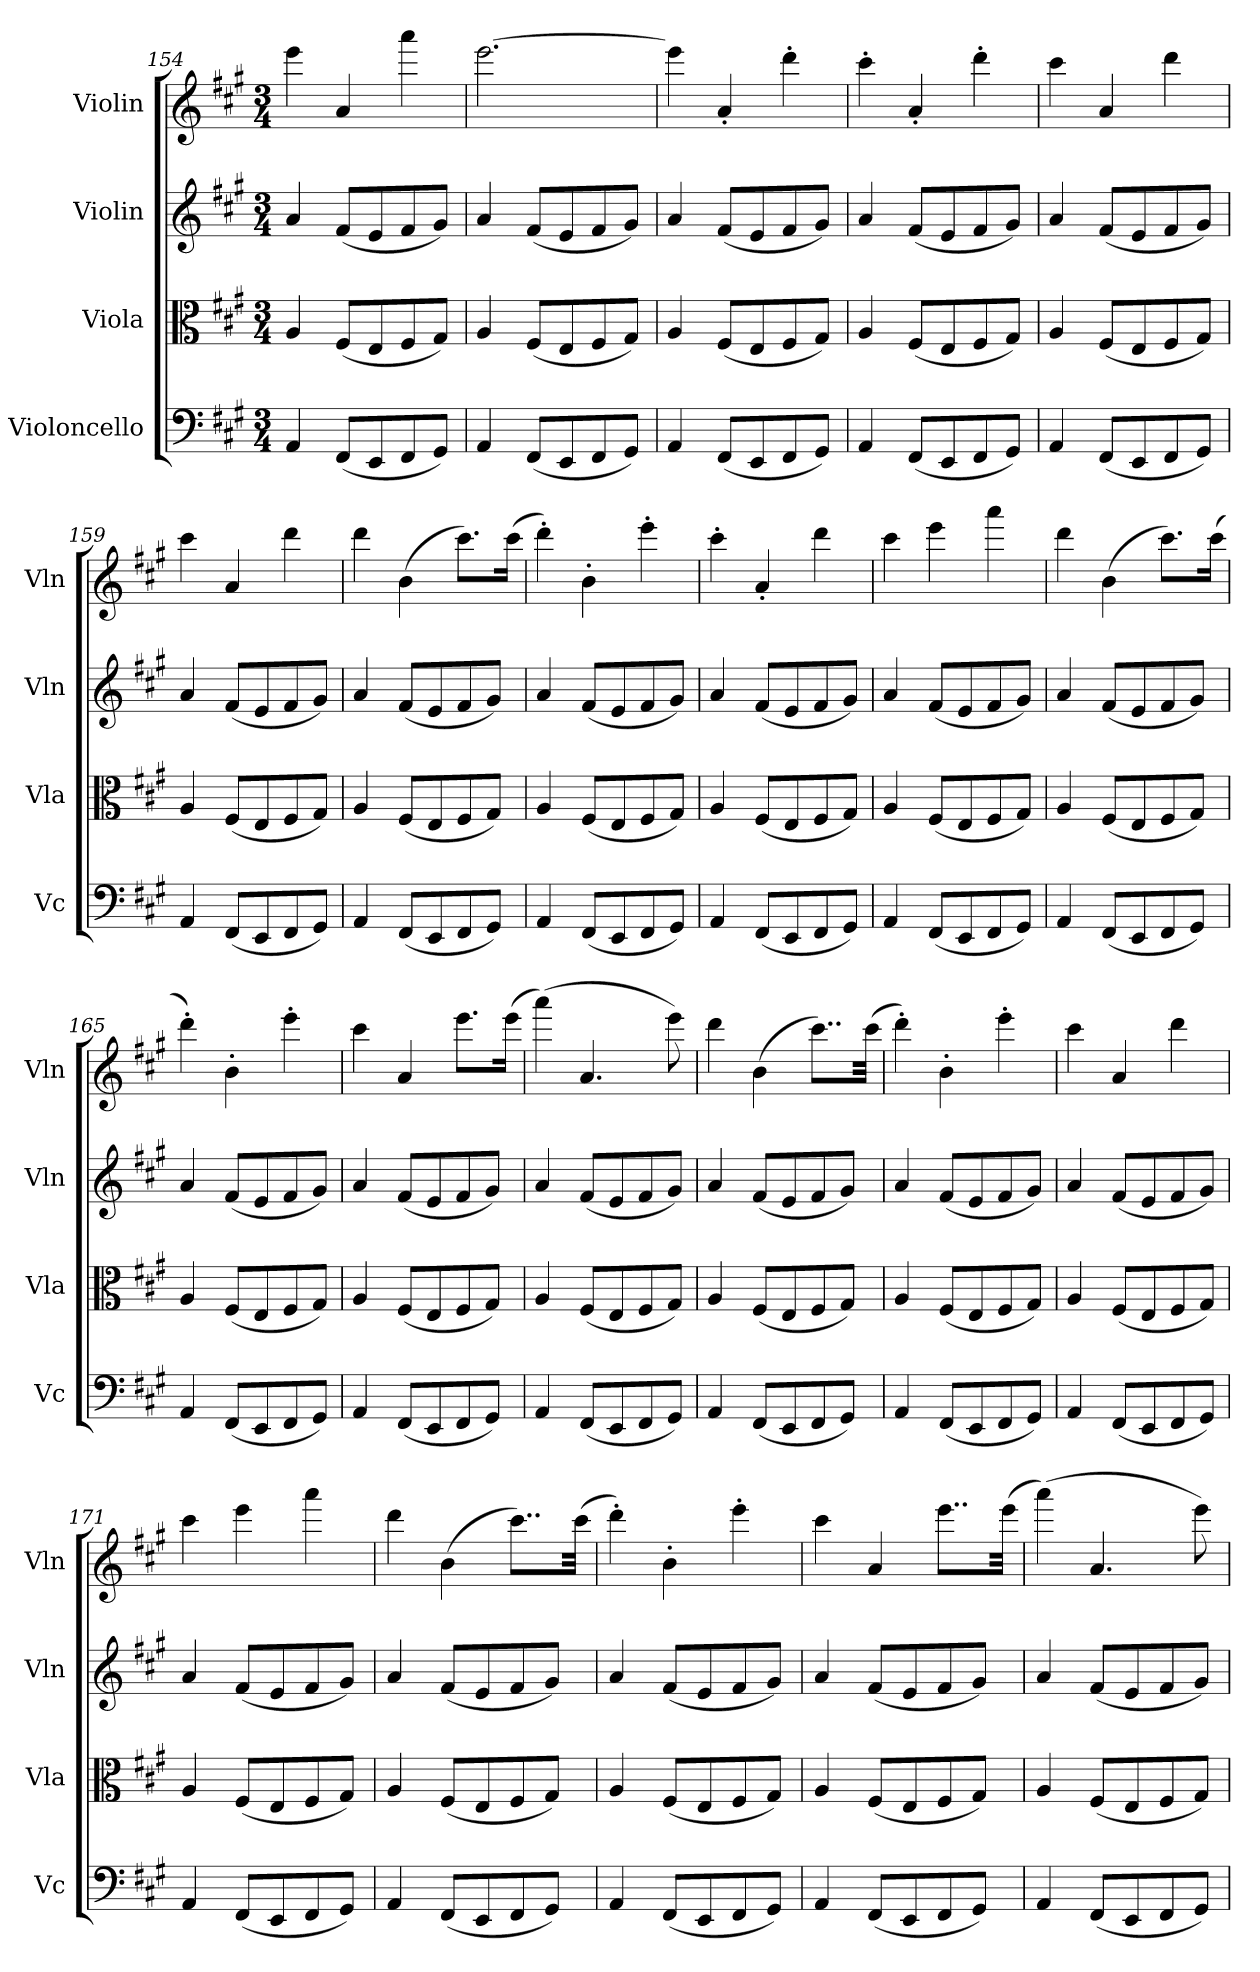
**kern	**kern	**kern	**kern
*part4	*part3	*part2	*part1
*staff4	*staff3	*staff2	*staff1
*I"Violoncello	*I"Viola	*I"Violin	*I"Violin
*I'Vc	*I'Vla	*I'Vln	*I'Vln
*clefF4	*clefC3	*clefG2	*clefG2
*k[f#c#g#]	*k[f#c#g#]	*k[f#c#g#]	*k[f#c#g#]
*M3/4	*M3/4	*M3/4	*M3/4
=154	=154	=154	=154
4AA/	4A/	4a/	4eee\
(8FF#/L	(8F#/L	(8f#/L	4a/
8EE/	8E/	8e/	.
8FF#/	8F#/	8f#/	4aaa\
8GG#/J)	8G#/J)	8g#/J)	.
=155	=155	=155	=155
4AA/	4A/	4a/	[2.eee\
(8FF#/L	(8F#/L	(8f#/L	.
8EE/	8E/	8e/	.
8FF#/	8F#/	8f#/	.
8GG#/J)	8G#/J)	8g#/J)	.
=156	=156	=156	=156
4AA/	4A/	4a/	4eee\]
(8FF#/L	(8F#/L	(8f#/L	4a'/
8EE/	8E/	8e/	.
8FF#/	8F#/	8f#/	4ddd'\
8GG#/J)	8G#/J)	8g#/J)	.
=157	=157	=157	=157
4AA/	4A/	4a/	4ccc#'\
(8FF#/L	(8F#/L	(8f#/L	4a'/
8EE/	8E/	8e/	.
8FF#/	8F#/	8f#/	4ddd'\
8GG#/J)	8G#/J)	8g#/J)	.
=158	=158	=158	=158
4AA/	4A/	4a/	4ccc#\
(8FF#/L	(8F#/L	(8f#/L	4a/
8EE/	8E/	8e/	.
8FF#/	8F#/	8f#/	4ddd\
8GG#/J)	8G#/J)	8g#/J)	.
=159	=159	=159	=159
4AA/	4A/	4a/	4ccc#\
(8FF#/L	(8F#/L	(8f#/L	4a/
8EE/	8E/	8e/	.
8FF#/	8F#/	8f#/	4ddd\
8GG#/J)	8G#/J)	8g#/J)	.
=160	=160	=160	=160
4AA/	4A/	4a/	4ddd\
(8FF#/L	(8F#/L	(8f#/L	(4b\
8EE/	8E/	8e/	.
8FF#/	8F#/	8f#/	8.ccc#\L)
8GG#/J)	8G#/J)	8g#/J)	.
.	.	.	(16ccc#\Jk
=161	=161	=161	=161
4AA/	4A/	4a/	4ddd'\)
(8FF#/L	(8F#/L	(8f#/L	4b'\
8EE/	8E/	8e/	.
8FF#/	8F#/	8f#/	4eee'\
8GG#/J)	8G#/J)	8g#/J)	.
=162	=162	=162	=162
4AA/	4A/	4a/	4ccc#'\
(8FF#/L	(8F#/L	(8f#/L	4a'/
8EE/	8E/	8e/	.
8FF#/	8F#/	8f#/	4ddd\
8GG#/J)	8G#/J)	8g#/J)	.
=163	=163	=163	=163
4AA/	4A/	4a/	4ccc#\
(8FF#/L	(8F#/L	(8f#/L	4eee\
8EE/	8E/	8e/	.
8FF#/	8F#/	8f#/	4aaa\
8GG#/J)	8G#/J)	8g#/J)	.
=164	=164	=164	=164
4AA/	4A/	4a/	4ddd\
(8FF#/L	(8F#/L	(8f#/L	(4b\
8EE/	8E/	8e/	.
8FF#/	8F#/	8f#/	8.ccc#\L)
8GG#/J)	8G#/J)	8g#/J)	.
.	.	.	(16ccc#\Jk
=165	=165	=165	=165
4AA/	4A/	4a/	4ddd'\)
(8FF#/L	(8F#/L	(8f#/L	4b'\
8EE/	8E/	8e/	.
8FF#/	8F#/	8f#/	4eee'\
8GG#/J)	8G#/J)	8g#/J)	.
=166	=166	=166	=166
4AA/	4A/	4a/	4ccc#\
(8FF#/L	(8F#/L	(8f#/L	4a/
8EE/	8E/	8e/	.
8FF#/	8F#/	8f#/	8.eee\L
8GG#/J)	8G#/J)	8g#/J)	.
.	.	.	(16eee\Jk
=167	=167	=167	=167
4AA/	4A/	4a/	(4aaa\)
(8FF#/L	(8F#/L	(8f#/L	4.a/
8EE/	8E/	8e/	.
8FF#/	8F#/	8f#/	.
8GG#/J)	8G#/J)	8g#/J)	8eee\)
=168	=168	=168	=168
4AA/	4A/	4a/	4ddd\
(8FF#/L	(8F#/L	(8f#/L	(4b\
8EE/	8E/	8e/	.
8FF#/	8F#/	8f#/	8..ccc#\L)
8GG#/J)	8G#/J)	8g#/J)	.
.	.	.	(32ccc#\Jkk
=169	=169	=169	=169
4AA/	4A/	4a/	4ddd'\)
(8FF#/L	(8F#/L	(8f#/L	4b'\
8EE/	8E/	8e/	.
8FF#/	8F#/	8f#/	4eee'\
8GG#/J)	8G#/J)	8g#/J)	.
=170	=170	=170	=170
4AA/	4A/	4a/	4ccc#\
(8FF#/L	(8F#/L	(8f#/L	4a/
8EE/	8E/	8e/	.
8FF#/	8F#/	8f#/	4ddd\
8GG#/J)	8G#/J)	8g#/J)	.
=171	=171	=171	=171
4AA/	4A/	4a/	4ccc#\
(8FF#/L	(8F#/L	(8f#/L	4eee\
8EE/	8E/	8e/	.
8FF#/	8F#/	8f#/	4aaa\
8GG#/J)	8G#/J)	8g#/J)	.
=172	=172	=172	=172
4AA/	4A/	4a/	4ddd\
(8FF#/L	(8F#/L	(8f#/L	(4b\
8EE/	8E/	8e/	.
8FF#/	8F#/	8f#/	8..ccc#\L)
8GG#/J)	8G#/J)	8g#/J)	.
.	.	.	(32ccc#\Jkk
=173	=173	=173	=173
4AA/	4A/	4a/	4ddd'\)
(8FF#/L	(8F#/L	(8f#/L	4b'\
8EE/	8E/	8e/	.
8FF#/	8F#/	8f#/	4eee'\
8GG#/J)	8G#/J)	8g#/J)	.
=174	=174	=174	=174
4AA/	4A/	4a/	4ccc#\
(8FF#/L	(8F#/L	(8f#/L	4a/
8EE/	8E/	8e/	.
8FF#/	8F#/	8f#/	8..eee\L
8GG#/J)	8G#/J)	8g#/J)	.
.	.	.	(32eee\Jkk
=175	=175	=175	=175
4AA/	4A/	4a/	(4aaa\)
(8FF#/L	(8F#/L	(8f#/L	4.a/
8EE/	8E/	8e/	.
8FF#/	8F#/	8f#/	.
8GG#/J)	8G#/J)	8g#/J)	8eee\)
=	=	=	=
*-	*-	*-	*-
